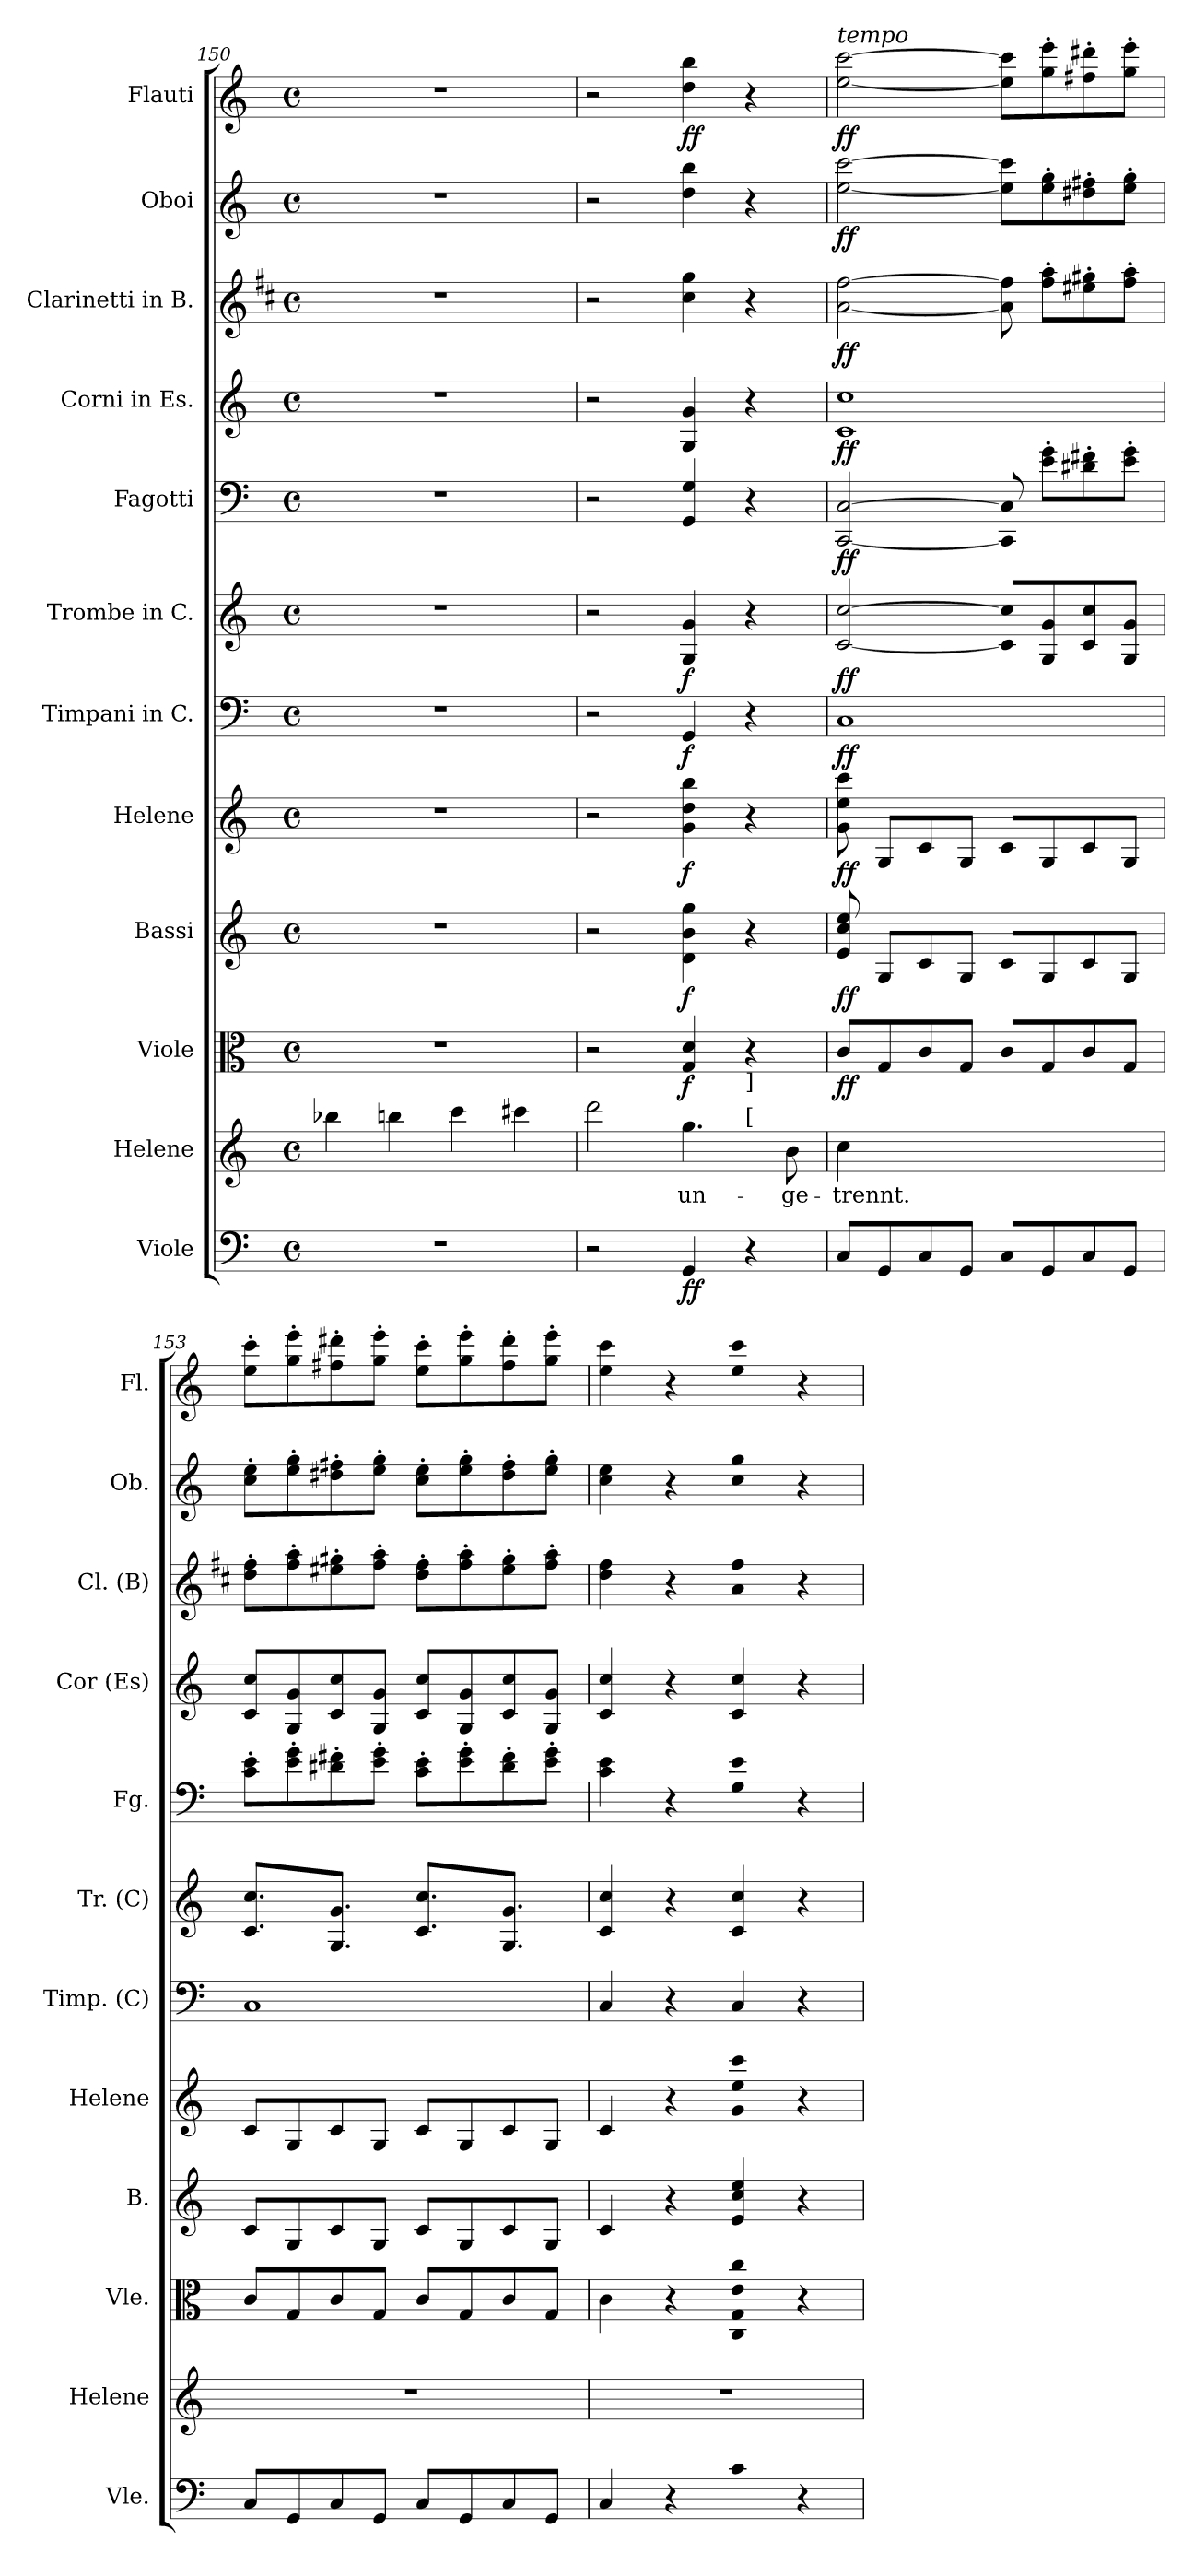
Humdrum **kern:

**kern	**dynam	**kern	**text	**kern	**dynam	**kern	**dynam	**kern	**dynam	**kern	**dynam	**kern	**dynam	**kern	**dynam	**kern	**dynam	**kern	**dynam	**kern	**dynam	**kern	**dynam
*part12	*part12	*part11	*part11	*part10	*part10	*part9	*part9	*part8	*part8	*part7	*part7	*part6	*part6	*part5	*part5	*part4	*part4	*part3	*part3	*part2	*part2	*part1	*part1
*staff12	*staff12	*staff11	*staff11	*staff10	*staff10	*staff9	*staff9	*staff8	*staff8	*staff7	*staff7	*staff6	*staff6	*staff5	*staff5	*staff4	*staff4	*staff3	*staff3	*staff2	*staff2	*staff1	*staff1
*I"Viole	*	*I"Helene	*	*I"Viole	*	*I"Bassi	*	*I"Helene	*	*I"Timpani in C.	*	*I"Trombe in C.	*	*I"Fagotti	*	*I"Corni in Es.	*	*I"Clarinetti in B.	*	*I"Oboi	*	*I"Flauti	*
*I'Vle.	*	*I'Helene	*	*I'Vle.	*	*I'B.	*	*I'Helene	*	*I'Timp. (C)	*	*I'Tr. (C)	*	*I'Fg.	*	*I'Cor (Es)	*	*I'Cl. (B)	*	*I'Ob.	*	*I'Fl.	*
*clefF4	*	*clefG2	*	*clefC3	*	*clefG2	*	*clefG2	*	*clefF4	*	*clefG2	*	*clefF4	*	*clefG2	*	*clefG2	*	*clefG2	*	*clefG2	*
*	*	*	*	*	*	*	*	*	*	*	*	*	*	*	*	*ITrd4c7	*	*ITrd1c2	*	*	*	*	*
*k[]	*	*k[]	*	*k[]	*	*k[]	*	*k[]	*	*k[]	*	*k[]	*	*k[]	*	*k[b-]	*	*k[]	*	*k[]	*	*k[]	*
*C:	*	*C:	*	*C:	*	*C:	*	*C:	*	*C:	*	*C:	*	*C:	*	*F:	*	*C:	*	*C:	*	*C:	*
*M4/4	*	*M4/4	*	*M4/4	*	*M4/4	*	*M4/4	*	*M4/4	*	*M4/4	*	*M4/4	*	*M4/4	*	*M4/4	*	*M4/4	*	*M4/4	*
*met(c)	*	*met(c)	*	*met(c)	*	*met(c)	*	*met(c)	*	*met(c)	*	*met(c)	*	*met(c)	*	*met(c)	*	*met(c)	*	*met(c)	*	*met(c)	*
=150	=150	=150	=150	=150	=150	=150	=150	=150	=150	=150	=150	=150	=150	=150	=150	=150	=150	=150	=150	=150	=150	=150	=150
1r	.	4bb-X\	.	1r	.	1r	.	1r	.	1r	.	1r	.	1r	.	1r	.	1r	.	1r	.	1r	.
.	.	4bbn\	.	.	.	.	.	.	.	.	.	.	.	.	.	.	.	.	.	.	.	.	.
.	.	4ccc\	.	.	.	.	.	.	.	.	.	.	.	.	.	.	.	.	.	.	.	.	.
.	.	4ccc#X\	.	.	.	.	.	.	.	.	.	.	.	.	.	.	.	.	.	.	.	.	.
=151	=151	=151	=151	=151	=151	=151	=151	=151	=151	=151	=151	=151	=151	=151	=151	=151	=151	=151	=151	=151	=151	=151	=151
*	*	*^	*	*	*	*	*	*	*	*	*	*	*	*	*	*	*	*	*	*	*	*	*
2r	.	2ddd\	2.ryy	.	2r	.	2r	.	2r	.	2r	.	2r	.	2r	.	2r	.	2r	.	2r	.	2r	.
!	!LO:DY:b	!	!	!	!	!LO:DY:b	!	!LO:DY:b	!	!LO:DY:b	!	!LO:DY:b	!	!LO:DY:b	!	!	!	!	!	!	!	!	!	!LO:DY:b
4GG/	ff	4.gg\	.	un-	4G/ 4d/	f	4d\ 4b\ 4gg\	f	4g\ 4dd\ 4bb\	f	4GG/	f	4G/ 4g/	f	4GG/ 4G/	.	4C/ 4c/	.	4b\ 4ff\	.	4dd\ 4bb\	.	4dd\ 4bb\	ff
!	!	!	!	!	!LO:TX:b:t=]	!	!	!	!	!	!	!	!	!	!	!	!	!	!	!	!	!	!	!
!	!	!	!LO:TX:a:t=[	!	!	!	!	!	!	!	!	!	!	!	!	!	!	!	!	!	!	!	!	!
4r	.	.	4ryy	.	4r	.	4r	.	4r	.	4r	.	4r	.	4r	.	4r	.	4r	.	4r	.	4r	.
.	.	8b\	.	ge-	.	.	.	.	.	.	.	.	.	.	.	.	.	.	.	.	.	.	.	.
=152	=152	=152	=152	=152	=152	=152	=152	=152	=152	=152	=152	=152	=152	=152	=152	=152	=152	=152	=152	=152	=152	=152	=152	=152
!	!	!	!	!	!	!	!	!	!	!	!	!	!	!	!	!	!	!	!	!	!	!	!LO:TX:a:i:t=tempo	!
!	!	!	!	!	!	!LO:DY:b	!	!LO:DY:b	!	!LO:DY:b	!	!LO:DY:b	!	!LO:DY:b	!	!LO:DY:b	!	!LO:DY:b	!	!LO:DY:b	!	!LO:DY:b	!	!LO:DY:b
*	*	*v	*v	*	*	*	*	*	*	*	*	*	*	*	*	*	*	*	*	*	*	*	*	*
8C/L	.	4cc\	trennt.	8c/L	ff	8e/ 8cc/ 8ee/	ff	8g\ 8ee\ 8ccc\	ff	1C	ff	[2c/ [2cc/	ff	[2CC/ [2C/	ff	1F 1f	ff	[2g\ [2ee\	ff	[2ee\ [2ccc\	ff	[2ee\ [2ccc\	ff
8GG/	.	.	.	8G/	.	8G/L	.	8G/L	.	.	.	.	.	.	.	.	.	.	.	.	.	.	.
8C/	.	2.ryy	.	8c/	.	8c/	.	8c/	.	.	.	.	.	.	.	.	.	.	.	.	.	.	.
8GG/J	.	.	.	8G/J	.	8G/J	.	8G/J	.	.	.	.	.	.	.	.	.	.	.	.	.	.	.
8C/L	.	.	.	8c/L	.	8c/L	.	8c/L	.	.	.	8c]/ 8cc]/L	.	8CC]/ 8C]/	.	.	.	8g]\ 8ee]\	.	8ee]\ 8ccc]\L	.	8ee]\ 8ccc]\L	.
8GG/	.	.	.	8G/	.	8G/	.	8G/	.	.	.	8G/ 8g/	.	8e'>\ 8g'>\L	.	.	.	8ee'>\ 8gg'>\L	.	8ee'>\ 8gg'>\	.	8gg'>\ 8eee'>\	.
8C/	.	.	.	8c/	.	8c/	.	8c/	.	.	.	8c/ 8cc/	.	8d#X'>\ 8f#X'>\	.	.	.	8dd#X'>\ 8ff#X'>\	.	8dd#X'>\ 8ff#X'>\	.	8ff#X'>\ 8ddd#X'>\	.
8GG/J	.	.	.	8G/J	.	8G/J	.	8G/J	.	.	.	8G/ 8g/J	.	8e'>\ 8g'>\J	.	.	.	8ee'>\ 8gg'>\J	.	8ee'>\ 8gg'>\J	.	8gg'>\ 8eee'>\J	.
!!LO:PB:g=z
=153	=153	=153	=153	=153	=153	=153	=153	=153	=153	=153	=153	=153	=153	=153	=153	=153	=153	=153	=153	=153	=153	=153	=153
*	*	*	*	*	*	*	*	*	*	*	*	*Xtuplet	*	*	*	*	*	*	*	*	*	*	*
8C/L	.	1r	.	8c/L	.	8c/L	.	8c/L	.	1C	.	6.c/ 6.cc/L	.	8c'>\ 8e'>\L	.	8F/ 8f/L	.	8cc'>\ 8ee'>\L	.	8cc'>\ 8ee'>\L	.	8ee'>\ 8ccc'>\L	.
8GG/	.	.	.	8G/	.	8G/	.	8G/	.	.	.	.	.	8e'>\ 8g'>\	.	8C/ 8c/	.	8ee'>\ 8gg'>\	.	8ee'>\ 8gg'>\	.	8gg'>\ 8eee'>\	.
8C/	.	.	.	8c/	.	8c/	.	8c/	.	.	.	6.G/ 6.g/J	.	8d#X'>\ 8f#X'>\	.	8F/ 8f/	.	8dd#X'>\ 8ff#X'>\	.	8dd#X'>\ 8ff#X'>\	.	8ff#X'>\ 8ddd#X'>\	.
8GG/J	.	.	.	8G/J	.	8G/J	.	8G/J	.	.	.	.	.	8e'>\ 8g'>\J	.	8C/ 8c/J	.	8ee'>\ 8gg'>\J	.	8ee'>\ 8gg'>\J	.	8gg'>\ 8eee'>\J	.
8C/L	.	.	.	8c/L	.	8c/L	.	8c/L	.	.	.	6.c/ 6.cc/L	.	8c'>\ 8e'>\L	.	8F/ 8f/L	.	8cc'>\ 8ee'>\L	.	8cc'>\ 8ee'>\L	.	8ee'>\ 8ccc'>\L	.
8GG/	.	.	.	8G/	.	8G/	.	8G/	.	.	.	.	.	8e'>\ 8g'>\	.	8C/ 8c/	.	8ee'>\ 8gg'>\	.	8ee'>\ 8gg'>\	.	8gg'>\ 8eee'>\	.
8C/	.	.	.	8c/	.	8c/	.	8c/	.	.	.	6.G/ 6.g/J	.	8d#'>\ 8f#'>\	.	8F/ 8f/	.	8dd#'>\ 8ff#'>\	.	8dd#'>\ 8ff#'>\	.	8ff#'>\ 8ddd#'>\	.
8GG/J	.	.	.	8G/J	.	8G/J	.	8G/J	.	.	.	.	.	8e'>\ 8g'>\J	.	8C/ 8c/J	.	8ee'>\ 8gg'>\J	.	8ee'>\ 8gg'>\J	.	8gg'>\ 8eee'>\J	.
=154	=154	=154	=154	=154	=154	=154	=154	=154	=154	=154	=154	=154	=154	=154	=154	=154	=154	=154	=154	=154	=154	=154	=154
4C/	.	1r	.	4c\	.	4c/	.	4c/	.	4C/	.	4c/ 4cc/	.	4c\ 4e\	.	4F/ 4f/	.	4cc\ 4ee\	.	4cc\ 4ee\	.	4ee\ 4ccc\	.
4r	.	.	.	4r	.	4r	.	4r	.	4r	.	4r	.	4r	.	4r	.	4r	.	4r	.	4r	.
4c\	.	.	.	4C\ 4G\ 4e\ 4cc\	.	4e/ 4cc/ 4ee/	.	4g\ 4ee\ 4ccc\	.	4C/	.	4c/ 4cc/	.	4G\ 4e\	.	4F/ 4f/	.	4g\ 4ee\	.	4cc\ 4gg\	.	4ee\ 4ccc\	.
4r	.	.	.	4r	.	4r	.	4r	.	4r	.	4r	.	4r	.	4r	.	4r	.	4r	.	4r	.
=	=	=	=	=	=	=	=	=	=	=	=	=	=	=	=	=	=	=	=	=	=	=	=
*-	*-	*-	*-	*-	*-	*-	*-	*-	*-	*-	*-	*-	*-	*-	*-	*-	*-	*-	*-	*-	*-	*-	*-
